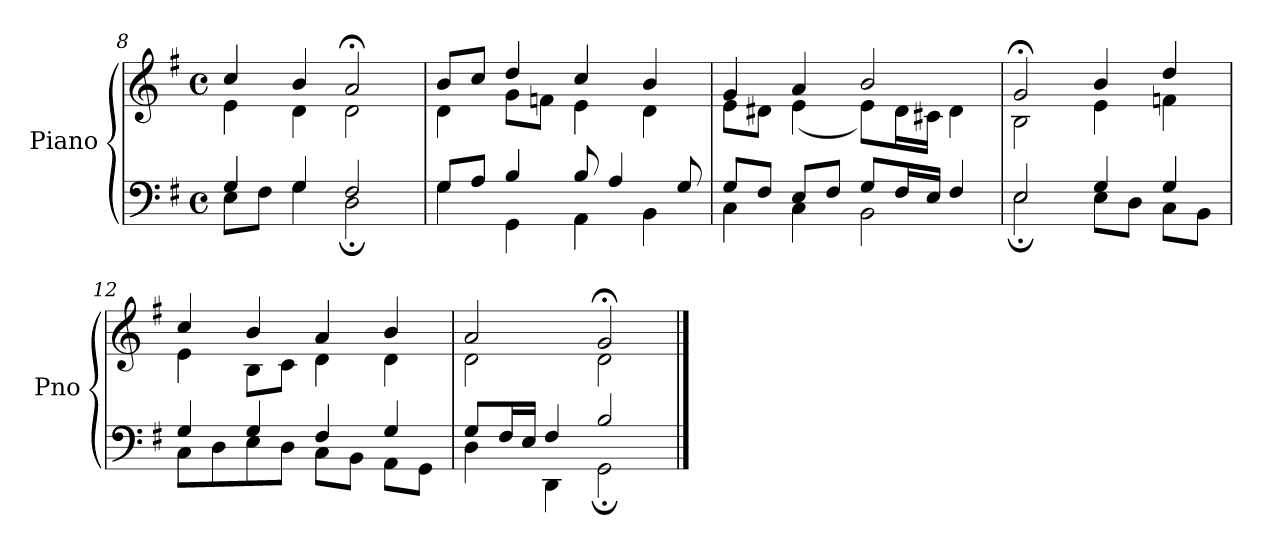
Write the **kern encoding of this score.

**kern	**kern
*part1	*part1
*staff2	*staff1
*I"Piano	*
*I'Pno	*
*clefF4	*clefG2
*k[f#]	*k[f#]
*M4/4	*M4/4
*met(c)	*met(c)
=8	=8
*^	*^
4G/	8E\L	4cc/	4e\
.	8F#\J	.	.
4G/	4G\	4b/	4d\
2F#/	2D;\	2a;</	2d\
=9	=9	=9	=9
8G/L	4G\	8b/L	4d\
8A/J	.	8cc/J	.
4B/	4GG\	4dd/	8g\L
.	.	.	8fn\J
8B/	4AA\	4cc/	4e\
4A/	.	.	.
.	4BB\	4b/	4d\
8G/	.	.	.
=10	=10	=10	=10
8G/L	4C\	4g/	8e\L
8F#/J	.	.	8d#X\J
8E/L	4C\	4a/	(<4e\
8F#/J	.	.	.
8G/L	2BB\	2b/	8e\L)
16F#/L	.	.	16d#\L
16E/JJ	.	.	16c#X\JJ
4F#/	.	.	4d#\
=11	=11	=11	=11
2E/	2E;\	2g;</	2B\
4G/	8E\L	4b/	4e\
.	8D\J	.	.
4G/	8C\L	4dd/	4fn\
.	8BB\J	.	.
=12	=12	=12	=12
4G/	8C\L	4cc/	4e\
.	8D\	.	.
4G/	8E\	4b/	8B\L
.	8D\J	.	8c\J
4F#/	8C\L	4a/	4d\
.	8BB\J	.	.
4G/	8AA\L	4b/	4d\
.	8GG\J	.	.
=13	=13	=13	=13
8G/L	4D\	2a/	2d\
16F#/L	.	.	.
16E/JJ	.	.	.
4F#/	4DD\	.	.
2B/	2GG;\	2g;</	2d\
*v	*v	*	*
*	*v	*v
==	==
*-	*-
